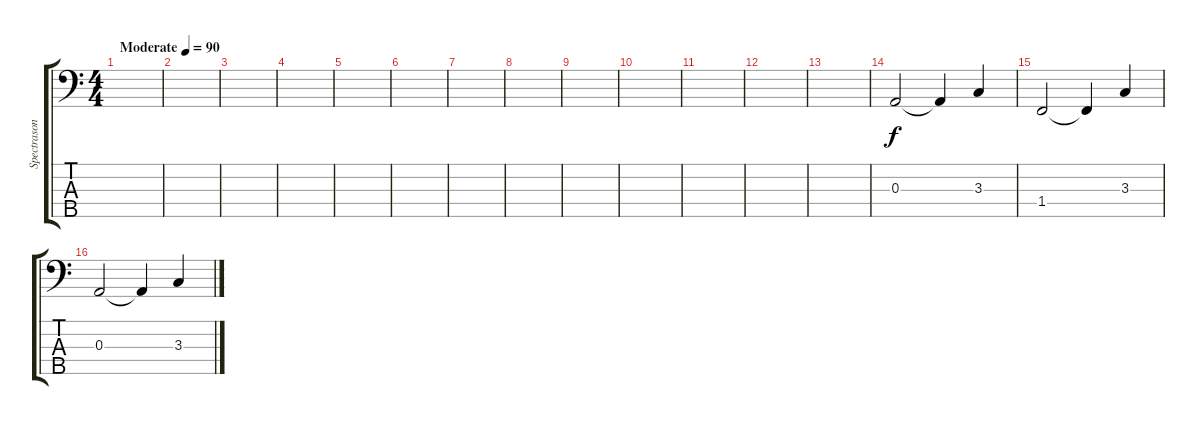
\track ("Spectrasonics Omnisphere" "Spectrason") {instrument synthbass2}
\staff {score tabs}
\tuning (G2 D2 A1 E1 B0) {hide}
\ts (4 4)
\tempo (90 "Moderate")
\clef f4
\ks c
|
|
|
|
|
|
|
|
|
|
|
|
|
0.3.2 0.3{t}.4 3.3.4 |
1.4.2 1.4{t}.4 3.3.4 |
0.3.2 0.3{t}.4 3.3.4
